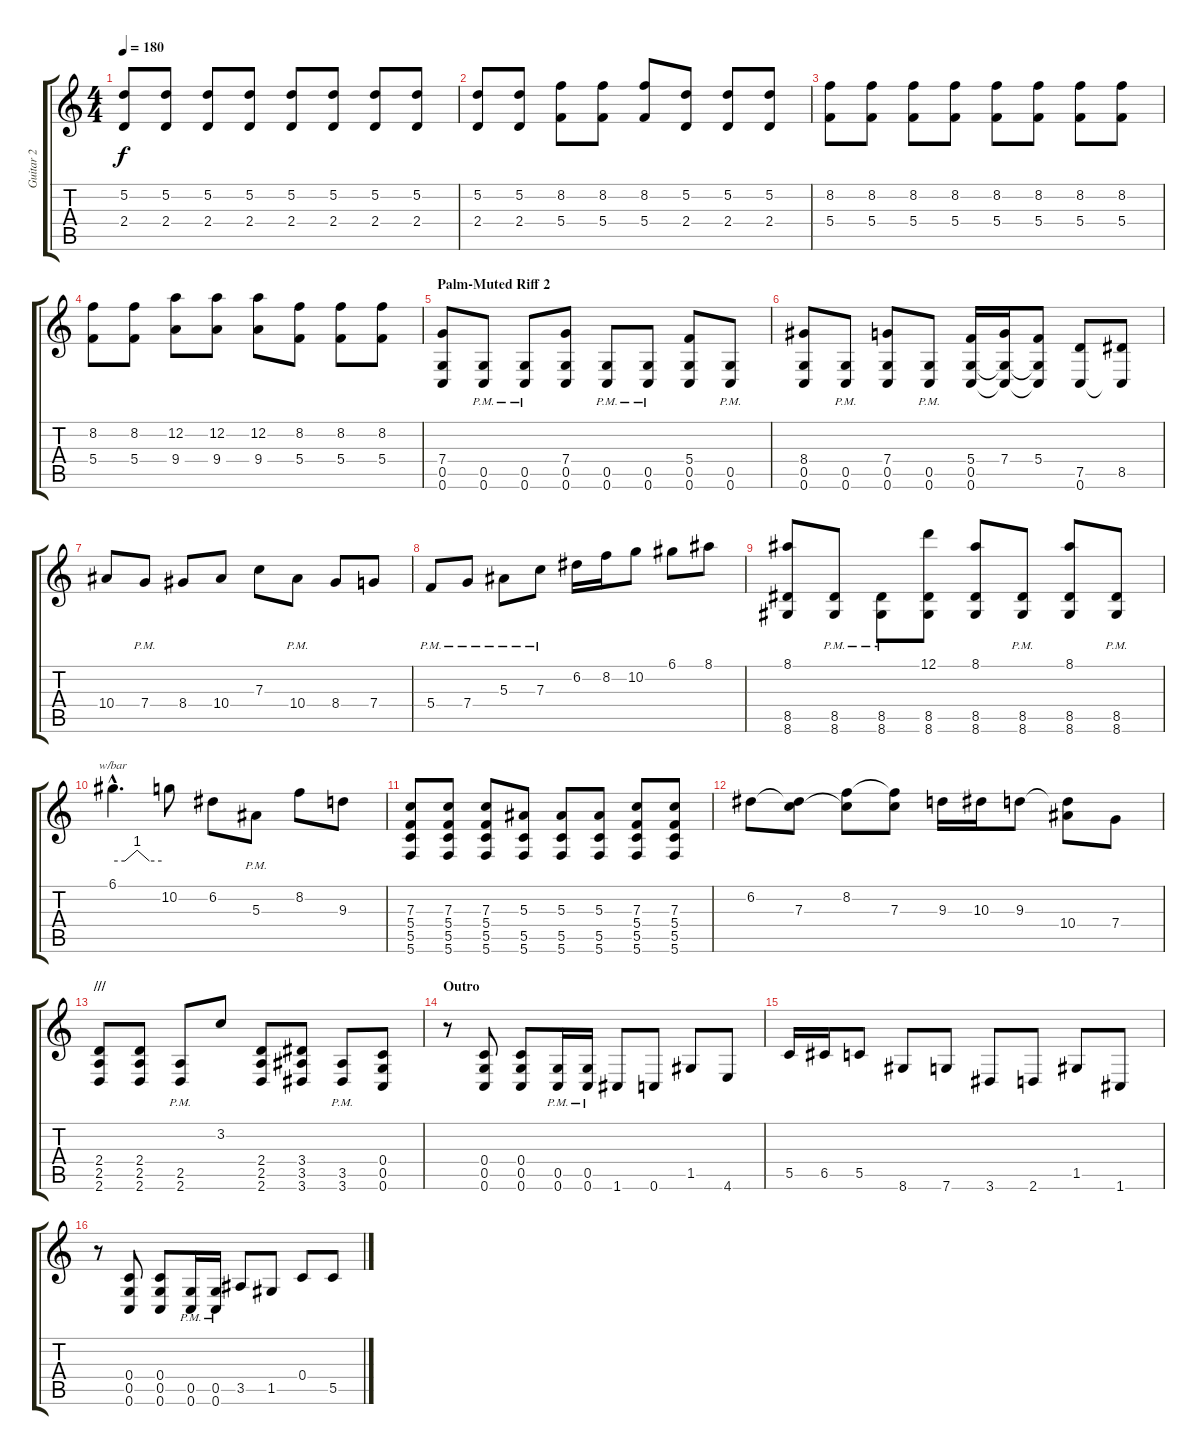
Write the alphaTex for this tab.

\track ("Guitar 2" "Guitar 2") {instrument distortionguitar}
\staff {score tabs}
\tuning (D4 A3 F3 C3 G2 C2) {hide}
\ts (4 4)
\tempo 180
\clef g2
\ks c
(5.2 2.4).8{dy f} (5.2 2.4).8 (5.2 2.4).8 (5.2 2.4).8 (5.2 2.4).8 (5.2 2.4).8 (5.2 2.4).8 (5.2 2.4).8 |
(5.2 2.4).8 (5.2 2.4).8 (8.2 5.4).8 (8.2 5.4).8 (8.2 5.4).8 (5.2 2.4).8 (5.2 2.4).8 (5.2 2.4).8 |
(8.2 5.4).8 (8.2 5.4).8 (8.2 5.4).8 (8.2 5.4).8 (8.2 5.4).8 (8.2 5.4).8 (8.2 5.4).8 (8.2 5.4).8 |
(8.2 5.4).8 (8.2 5.4).8 (12.2 9.4).8 (12.2 9.4).8 (12.2 9.4).8 (8.2 5.4).8 (8.2 5.4).8 (8.2 5.4).8 |
\section ("" "Palm-Muted Riff 2")
(7.4 0.5 0.6).8 (0.5{pm} 0.6{pm}).8 (0.5{pm} 0.6{pm}).8 (7.4 0.5 0.6).8 (0.5{pm} 0.6{pm}).8 (0.5{pm} 0.6{pm}).8 (5.4 0.5 0.6).8 (0.5{pm} 0.6{pm}).8 |
(8.4 0.5 0.6).8 (0.5{pm} 0.6{pm}).8 (7.4 0.5 0.6).8 (0.5{pm} 0.6{pm}).8 (5.4 0.5 0.6).16 (7.4 0.5{t} 0.6{t}).16 (5.4 0.5{t} 0.6{t}).8 (7.5 0.6).8 (8.5 0.6{t}).8 |
10.4.8 7.4{pm}.8 8.4.8 10.4.8 7.3.8 10.4{pm}.8 8.4.8 7.4.8 |
5.4{pm}.8 7.4{pm}.8 5.3{pm}.8 7.3{pm}.8 6.2.16 8.2.16 10.2.8 6.1.8 8.1.8 |
(8.1 8.5 8.6).8 (8.5{pm} 8.6{pm}).8 (8.5{pm} 8.6{pm}).8 (12.1 8.5 8.6).8 (8.1 8.5 8.6).8 (8.5{pm} 8.6{pm}).8 (8.1 8.5 8.6).8 (8.5{pm} 8.6{pm}).8 |
6.1{hac}.4{d tbe (custom default 0 0 15 0 30 4 45 0 60 0)} 10.2.8 6.2.8 5.3{pm}.8 8.2.8 9.3.8 |
(7.3 5.4 5.5 5.6).8 (7.3 5.4 5.5 5.6).8 (7.3 5.4 5.5 5.6).8 (5.3 5.5 5.6).8 (5.3 5.5 5.6).8 (5.3 5.5 5.6).8 (7.3 5.4 5.5 5.6).8 (7.3 5.4 5.5 5.6).8 |
6.2.8 (6.2{t} 7.3).8 (8.2 7.3{t}).8 (8.2{t} 7.3).8 9.3.16 10.3.16 9.3.8 (9.3{t} 10.4).8 7.4.8 |
\section ("" "///")
(2.4 2.5 2.6).8 (2.4 2.5 2.6).8 (2.5{pm} 2.6{pm}).8 3.2.8 (2.4 2.5 2.6).8 (3.4 3.5 3.6).8 (3.5{pm} 3.6{pm}).8 (0.4 0.5 0.6).8 |
\section ("" "Outro")
r.8 (0.4 0.5 0.6).8 (0.4 0.5 0.6).8 (0.5{pm} 0.6{pm}).16 (0.5{pm} 0.6{pm}).16 1.6.8 0.6.8 1.5.8 4.6.8 |
5.5.16 6.5.16 5.5.8 8.6.8 7.6.8 3.6.8 2.6.8 1.5.8 1.6.8 |
r.8 (0.4 0.5 0.6).8 (0.4 0.5 0.6).8 (0.5{pm} 0.6{pm}).16 (0.5{pm} 0.6{pm}).16 3.5.8 1.5.8 0.4.8 5.5.8
